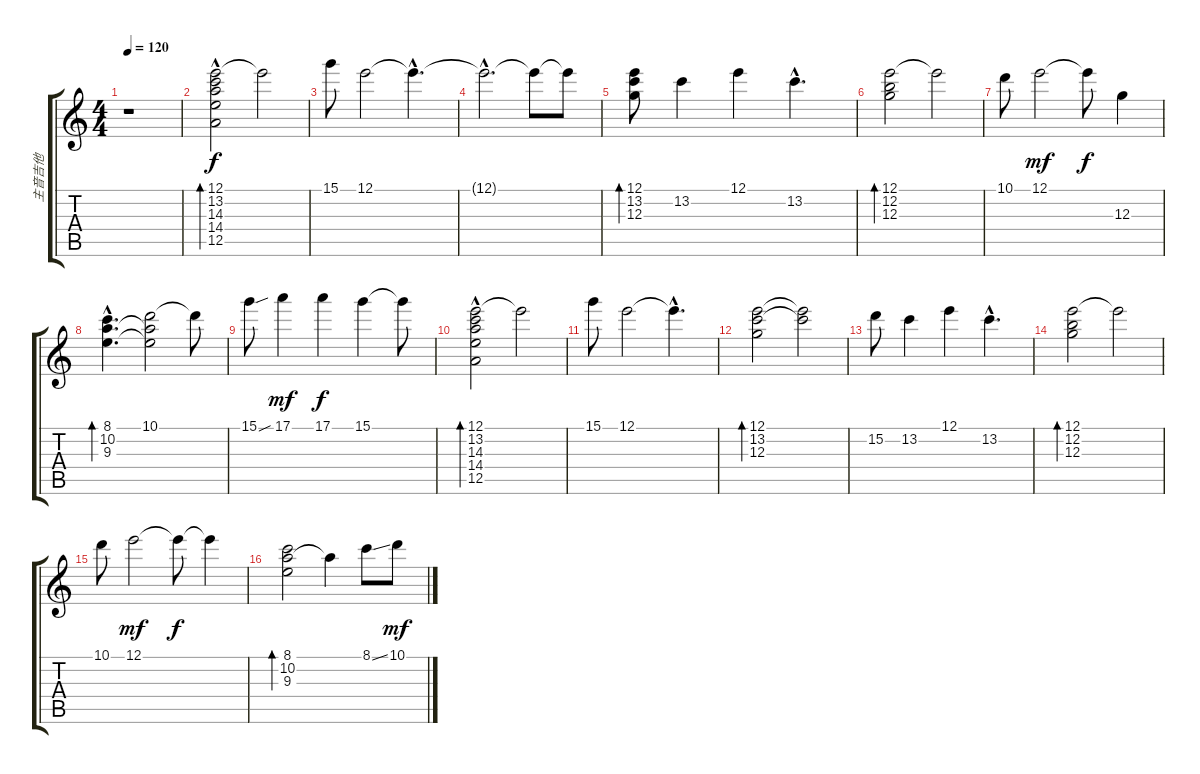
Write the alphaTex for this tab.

\track ("主音吉他" "主音吉他") {instrument acousticguitarnylon}
\staff {score tabs}
\tuning (E4 B3 G3 D3 A2 E2) {hide}
\ts (4 4)
\tempo 120
\clef g2
\ks c
r.1{dy f} |
(12.1{hac} 13.2 14.3 14.4 12.5).2{bd 240 volume 12 balance 8} 12.1{t}.2 |
15.1.8 12.1.2 12.1{hac t}.4{d} |
12.1{hac t}.2{d} 12.1{t}.8 12.1{t}.8 |
(12.1 13.2 12.3).8{bd 480} 13.2.4 12.1.4 13.2{hac}.4{d} |
(12.1 12.2 12.3).2{bd 240} 12.1{t}.2 |
10.1.8 12.1.2{dy mf} 12.1{t}.8{dy f} 12.3.4 |
(8.1{hac} 10.2{hac} 9.3{hac}).4{d bd 240} (10.1 10.2{t} 9.3{t}).2 10.1{t}.8 |
15.1{sou}.8 17.1.4{dy mf} 17.1.4{dy f} 15.1.4 15.1{t}.8 |
(12.1{hac} 13.2 14.3 14.4 12.5).2{bd 240 volume 12 balance 8} 12.1{t}.2 |
15.1.8 12.1.2 12.1{hac t}.4{d} |
(12.1 13.2 12.3).2{bd 240} (12.1{t} 13.2{t}).2 |
15.2.8 13.2.4 12.1.4 13.2{hac}.4{d} |
(12.1 12.2 12.3).2{bd 240} 12.1{t}.2 |
10.1.8 12.1.2{dy mf} 12.1{t}.8{dy f} 12.1{t}.4 |
(8.1 10.2 9.3).2{bd 240} 10.2{t}.4 8.1{ss}.8 10.1.8{dy mf}
